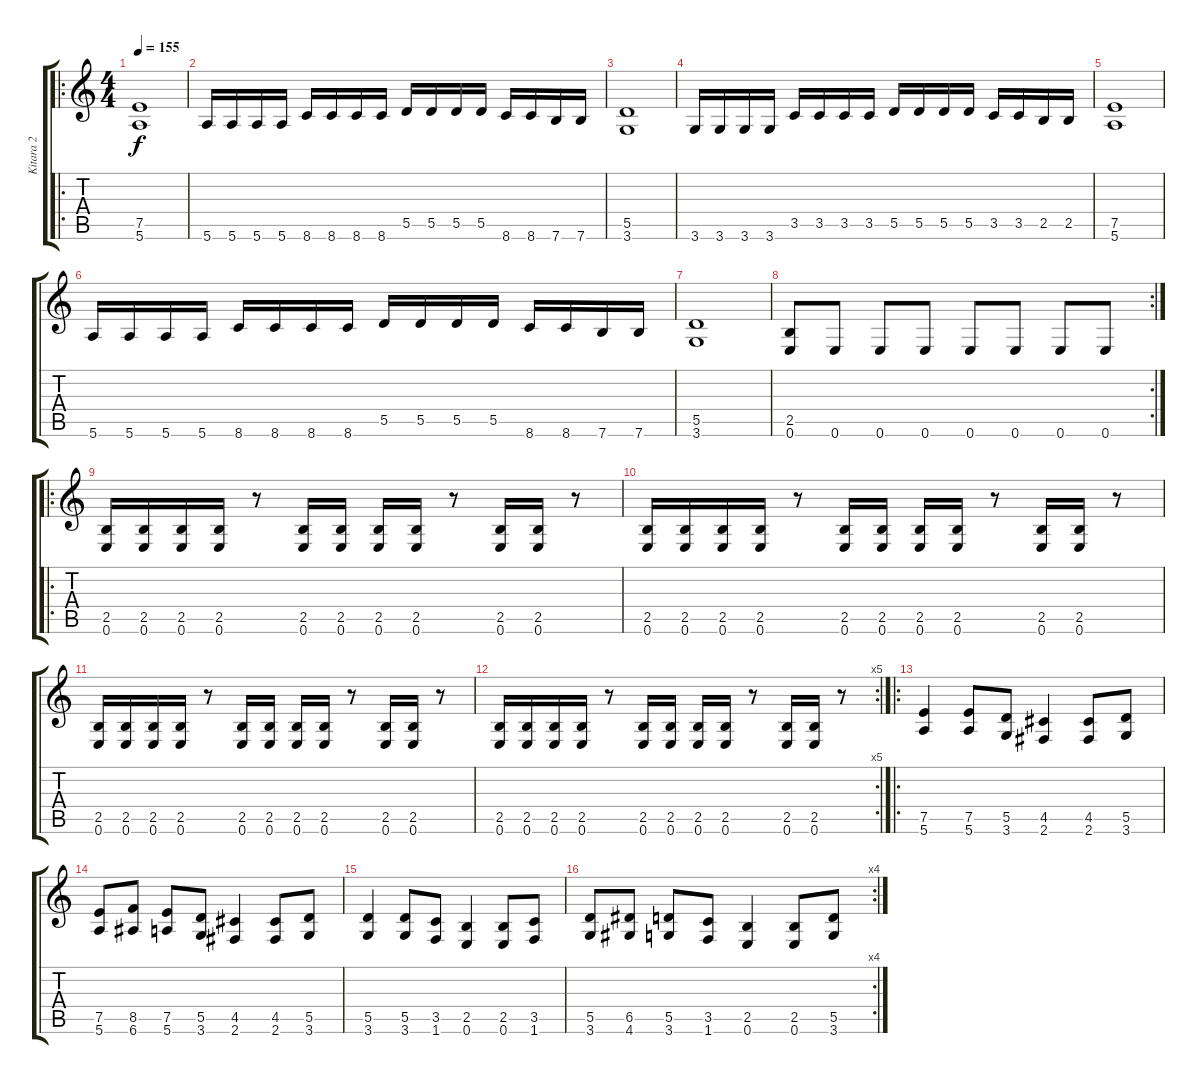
\track ("Kitara 2" "Kitara 2") {instrument distortionguitar}
\staff {score tabs}
\tuning (E4 B3 G3 D3 A2 E2) {hide}
\ro
\ts (4 4)
\tempo 155
\clef g2
\ks c
(7.5 5.6).1{dy f} |
5.6.16 5.6.16 5.6.16 5.6.16 8.6.16 8.6.16 8.6.16 8.6.16 5.5.16 5.5.16 5.5.16 5.5.16 8.6.16 8.6.16 7.6.16 7.6.16 |
(5.5 3.6).1 |
3.6.16 3.6.16 3.6.16 3.6.16 3.5.16 3.5.16 3.5.16 3.5.16 5.5.16 5.5.16 5.5.16 5.5.16 3.5.16 3.5.16 2.5.16 2.5.16 |
(7.5 5.6).1 |
5.6.16 5.6.16 5.6.16 5.6.16 8.6.16 8.6.16 8.6.16 8.6.16 5.5.16 5.5.16 5.5.16 5.5.16 8.6.16 8.6.16 7.6.16 7.6.16 |
(5.5 3.6).1 |
\rc 2
(2.5 0.6).8 0.6.8 0.6.8 0.6.8 0.6.8 0.6.8 0.6.8 0.6.8 |
\ro
(2.5 0.6).16 (2.5 0.6).16 (2.5 0.6).16 (2.5 0.6).16 r.8 (2.5 0.6).16 (2.5 0.6).16 (2.5 0.6).16 (2.5 0.6).16 r.8 (2.5 0.6).16 (2.5 0.6).16 r.8 |
(2.5 0.6).16 (2.5 0.6).16 (2.5 0.6).16 (2.5 0.6).16 r.8 (2.5 0.6).16 (2.5 0.6).16 (2.5 0.6).16 (2.5 0.6).16 r.8 (2.5 0.6).16 (2.5 0.6).16 r.8 |
(2.5 0.6).16 (2.5 0.6).16 (2.5 0.6).16 (2.5 0.6).16 r.8 (2.5 0.6).16 (2.5 0.6).16 (2.5 0.6).16 (2.5 0.6).16 r.8 (2.5 0.6).16 (2.5 0.6).16 r.8 |
\rc 5
(2.5 0.6).16 (2.5 0.6).16 (2.5 0.6).16 (2.5 0.6).16 r.8 (2.5 0.6).16 (2.5 0.6).16 (2.5 0.6).16 (2.5 0.6).16 r.8 (2.5 0.6).16 (2.5 0.6).16 r.8 |
\ro
(7.5 5.6).4 (7.5 5.6).8 (5.5 3.6).8 (4.5 2.6).4 (4.5 2.6).8 (5.5 3.6).8 |
(7.5 5.6).8 (8.5 6.6).8 (7.5 5.6).8 (5.5 3.6).8 (4.5 2.6).4 (4.5 2.6).8 (5.5 3.6).8 |
(5.5 3.6).4 (5.5 3.6).8 (3.5 1.6).8 (2.5 0.6).4 (2.5 0.6).8 (3.5 1.6).8 |
\rc 4
(5.5 3.6).8 (6.5 4.6).8 (5.5 3.6).8 (3.5 1.6).8 (2.5 0.6).4 (2.5 0.6).8 (5.5 3.6).8
